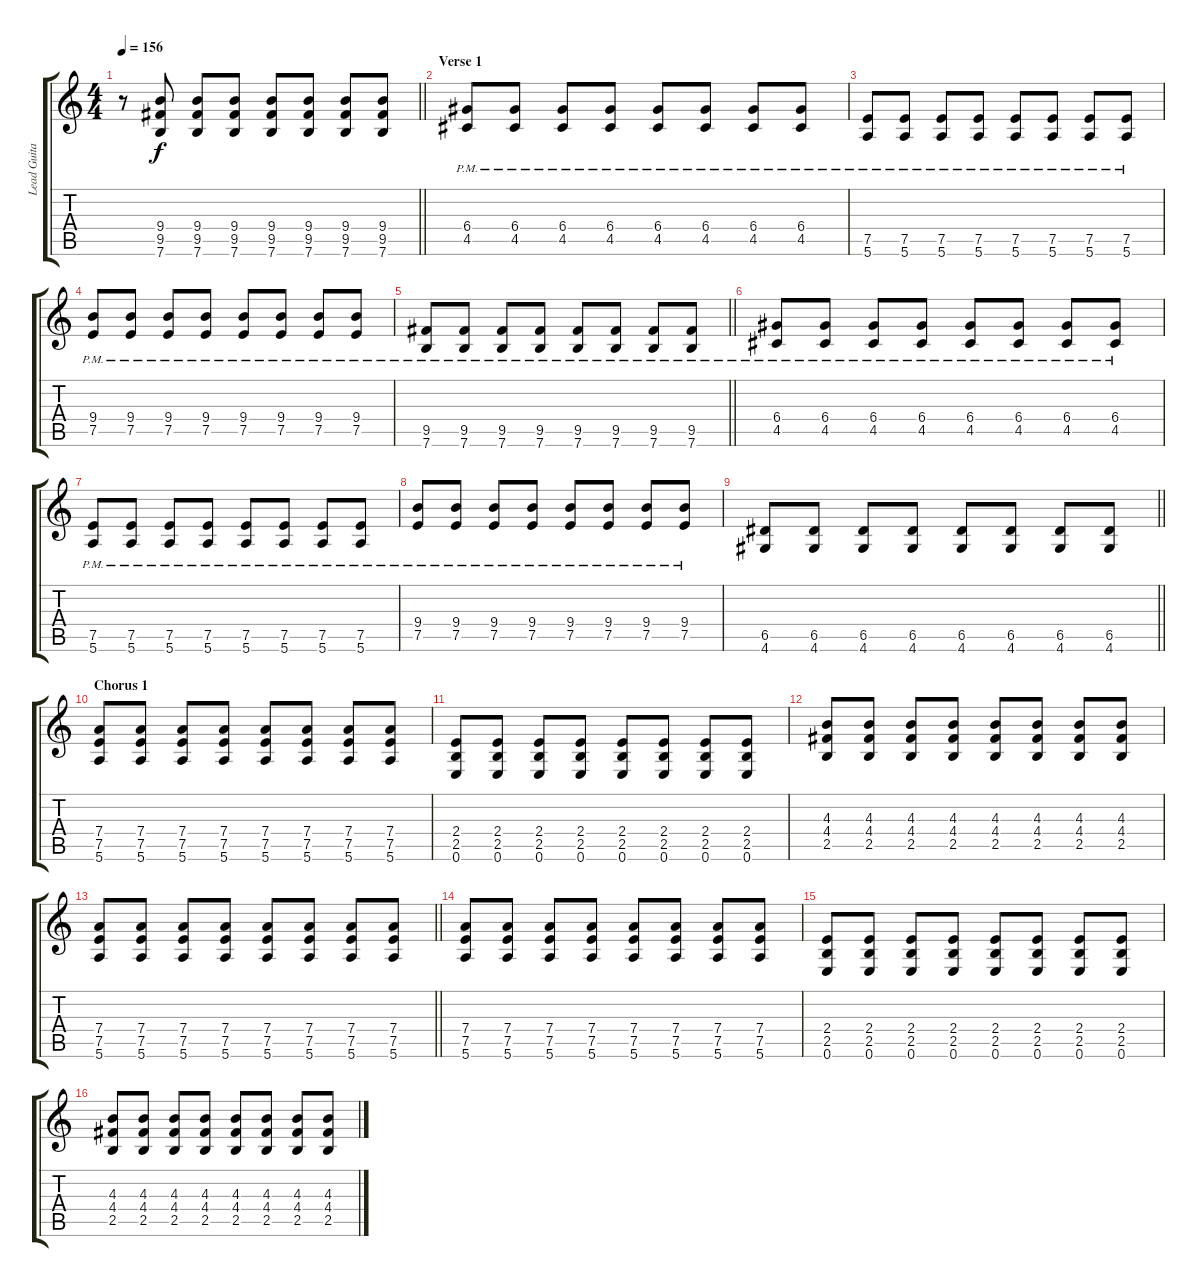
\track ("Lead Guitar" "Lead Guita") {instrument overdrivenguitar}
\staff {score tabs}
\tuning (E4 B3 G3 D3 A2 E2) {hide}
\ts (4 4)
\tempo 156
\clef g2
\barLineRight lightlight
\ks c
r.8{dy f} (9.4 9.5 7.6).8 (9.4 9.5 7.6).8 (9.4 9.5 7.6).8 (9.4 9.5 7.6).8 (9.4 9.5 7.6).8 (9.4 9.5 7.6).8 (9.4 9.5 7.6).8 |
\section ("" "Verse 1")
(6.4{pm} 4.5{pm}).8 (6.4{pm} 4.5{pm}).8 (6.4{pm} 4.5{pm}).8 (6.4{pm} 4.5{pm}).8 (6.4{pm} 4.5{pm}).8 (6.4{pm} 4.5{pm}).8 (6.4{pm} 4.5{pm}).8 (6.4{pm} 4.5{pm}).8 |
(7.5{pm} 5.6{pm}).8 (7.5{pm} 5.6{pm}).8 (7.5{pm} 5.6{pm}).8 (7.5{pm} 5.6{pm}).8 (7.5{pm} 5.6{pm}).8 (7.5{pm} 5.6{pm}).8 (7.5{pm} 5.6{pm}).8 (7.5{pm} 5.6{pm}).8 |
(9.4{pm} 7.5{pm}).8 (9.4{pm} 7.5{pm}).8 (9.4{pm} 7.5{pm}).8 (9.4{pm} 7.5{pm}).8 (9.4{pm} 7.5{pm}).8 (9.4{pm} 7.5{pm}).8 (9.4{pm} 7.5{pm}).8 (9.4{pm} 7.5{pm}).8 |
\barLineRight lightlight
(9.5{pm} 7.6{pm}).8 (9.5{pm} 7.6{pm}).8 (9.5{pm} 7.6{pm}).8 (9.5{pm} 7.6{pm}).8 (9.5{pm} 7.6{pm}).8 (9.5{pm} 7.6{pm}).8 (9.5{pm} 7.6{pm}).8 (9.5{pm} 7.6{pm}).8 |
(6.4{pm} 4.5{pm}).8 (6.4{pm} 4.5{pm}).8 (6.4{pm} 4.5{pm}).8 (6.4{pm} 4.5{pm}).8 (6.4{pm} 4.5{pm}).8 (6.4{pm} 4.5{pm}).8 (6.4{pm} 4.5{pm}).8 (6.4{pm} 4.5{pm}).8 |
(7.5{pm} 5.6{pm}).8 (7.5{pm} 5.6{pm}).8 (7.5{pm} 5.6{pm}).8 (7.5{pm} 5.6{pm}).8 (7.5{pm} 5.6{pm}).8 (7.5{pm} 5.6{pm}).8 (7.5{pm} 5.6{pm}).8 (7.5{pm} 5.6{pm}).8 |
(9.4{pm} 7.5{pm}).8 (9.4{pm} 7.5{pm}).8 (9.4{pm} 7.5{pm}).8 (9.4{pm} 7.5{pm}).8 (9.4{pm} 7.5{pm}).8 (9.4{pm} 7.5{pm}).8 (9.4{pm} 7.5{pm}).8 (9.4{pm} 7.5{pm}).8 |
\barLineRight lightlight
(6.5 4.6).8 (6.5 4.6).8 (6.5 4.6).8 (6.5 4.6).8 (6.5 4.6).8 (6.5 4.6).8 (6.5 4.6).8 (6.5 4.6).8 |
\section ("" "Chorus 1")
(7.4 7.5 5.6).8 (7.4 7.5 5.6).8 (7.4 7.5 5.6).8 (7.4 7.5 5.6).8 (7.4 7.5 5.6).8 (7.4 7.5 5.6).8 (7.4 7.5 5.6).8 (7.4 7.5 5.6).8 |
(2.4 2.5 0.6).8 (2.4 2.5 0.6).8 (2.4 2.5 0.6).8 (2.4 2.5 0.6).8 (2.4 2.5 0.6).8 (2.4 2.5 0.6).8 (2.4 2.5 0.6).8 (2.4 2.5 0.6).8 |
(4.3 4.4 2.5).8 (4.3 4.4 2.5).8 (4.3 4.4 2.5).8 (4.3 4.4 2.5).8 (4.3 4.4 2.5).8 (4.3 4.4 2.5).8 (4.3 4.4 2.5).8 (4.3 4.4 2.5).8 |
\barLineRight lightlight
(7.4 7.5 5.6).8 (7.4 7.5 5.6).8 (7.4 7.5 5.6).8 (7.4 7.5 5.6).8 (7.4 7.5 5.6).8 (7.4 7.5 5.6).8 (7.4 7.5 5.6).8 (7.4 7.5 5.6).8 |
(7.4 7.5 5.6).8 (7.4 7.5 5.6).8 (7.4 7.5 5.6).8 (7.4 7.5 5.6).8 (7.4 7.5 5.6).8 (7.4 7.5 5.6).8 (7.4 7.5 5.6).8 (7.4 7.5 5.6).8 |
(2.4 2.5 0.6).8 (2.4 2.5 0.6).8 (2.4 2.5 0.6).8 (2.4 2.5 0.6).8 (2.4 2.5 0.6).8 (2.4 2.5 0.6).8 (2.4 2.5 0.6).8 (2.4 2.5 0.6).8 |
(4.3 4.4 2.5).8 (4.3 4.4 2.5).8 (4.3 4.4 2.5).8 (4.3 4.4 2.5).8 (4.3 4.4 2.5).8 (4.3 4.4 2.5).8 (4.3 4.4 2.5).8 (4.3 4.4 2.5).8
